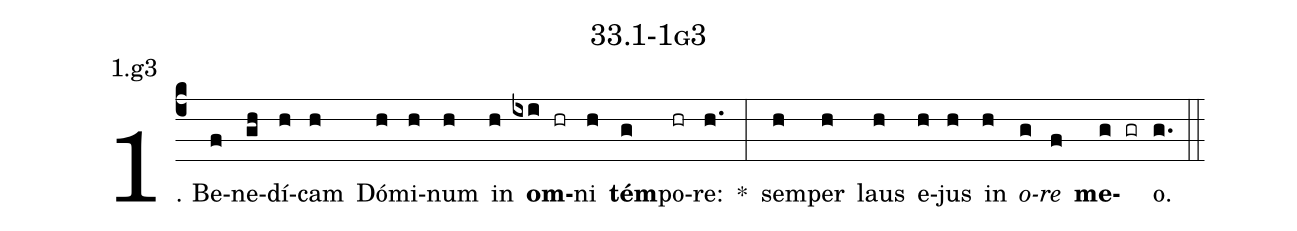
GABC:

name: 33.1-1g3;
annotation: 1.g3;
%%
(c4)1. Be(f)ne(gh)dí(h)cam(h) Dó(h)mi(h)num(h) in(h) <b>om</b>(ixi hr)ni(h) <b>tém</b>(g)po(hr)re:(h.) *(:) sem(h)per(h) laus(h) e(h)jus(h) in(h) <i>o</i>(g)<i>re</i>(f) <b>me</b>(g gr)o.(g.) (::)
